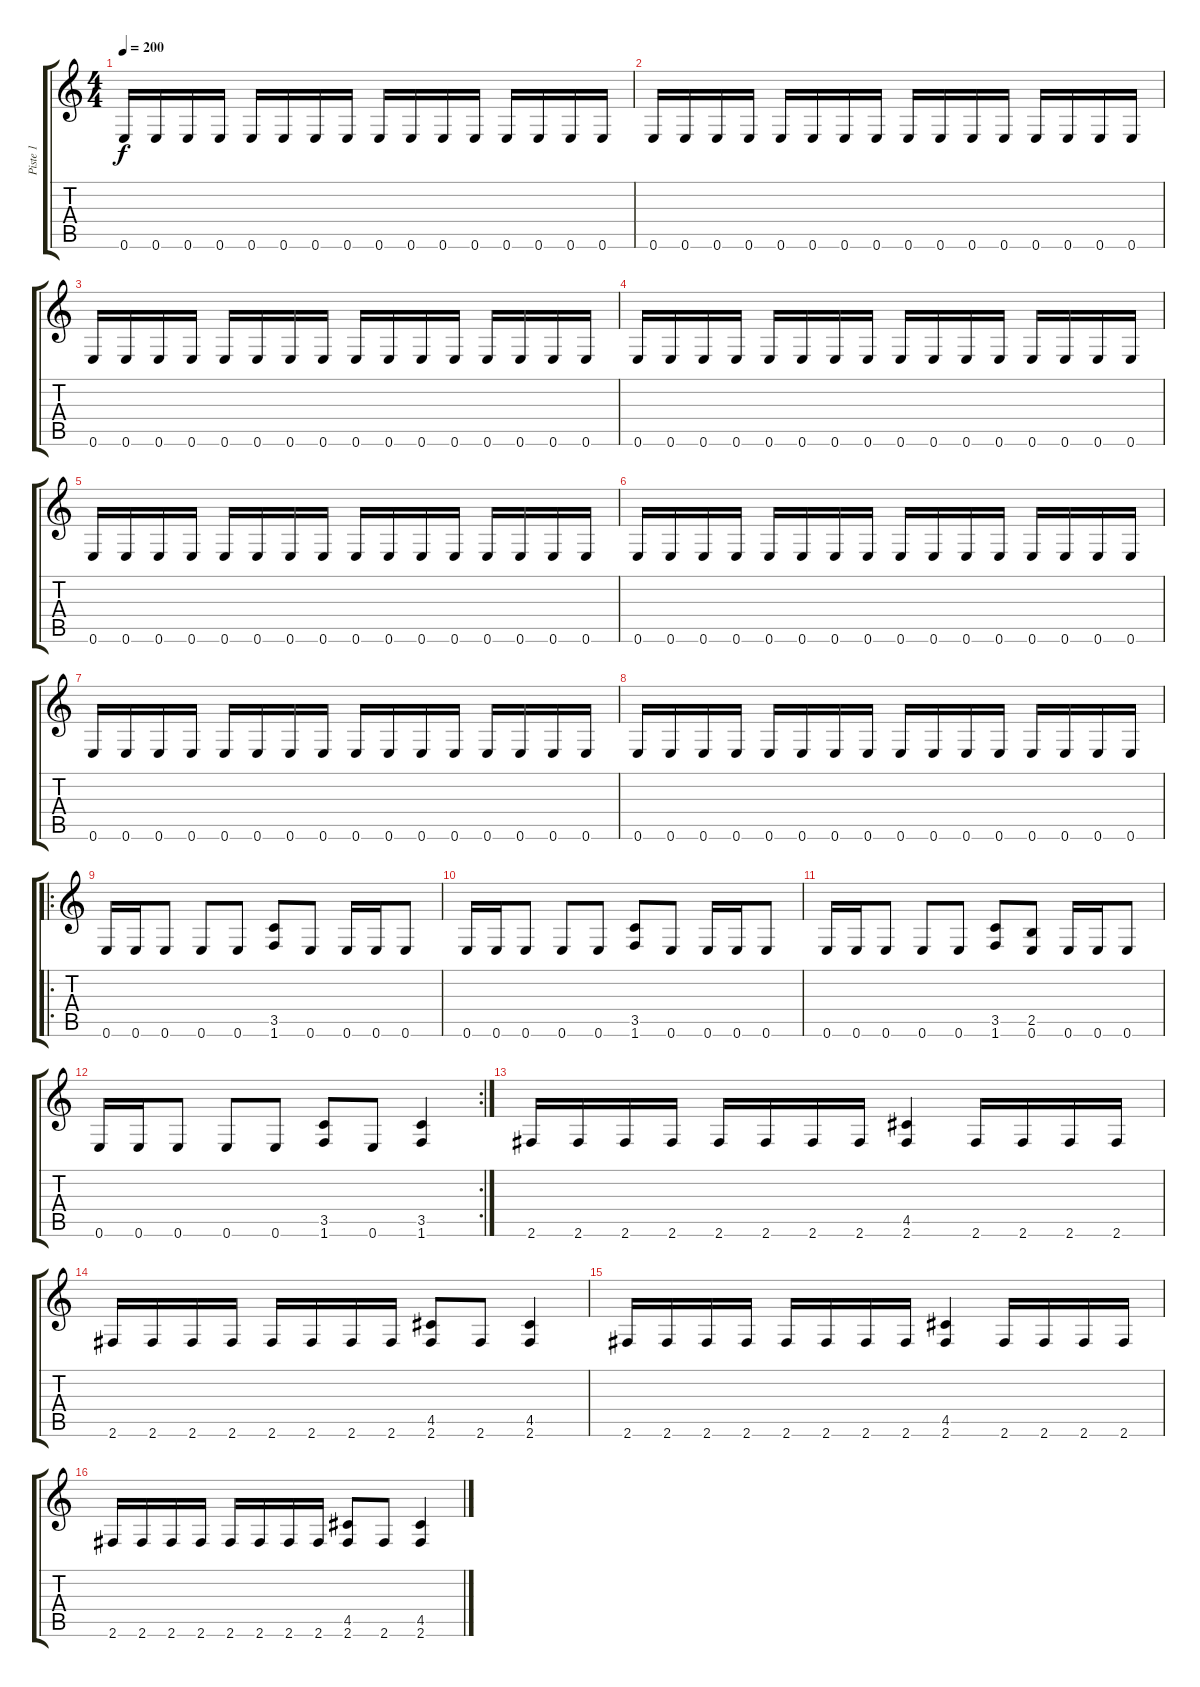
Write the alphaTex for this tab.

\track ("Piste 1" "Piste 1") {instrument overdrivenguitar}
\staff {score tabs}
\tuning (E4 B3 G3 D3 A2 E2) {hide}
\ts (4 4)
\tempo 200
\clef g2
\ks c
0.6.16{dy f instrument overdrivenguitar} 0.6.16 0.6.16 0.6.16 0.6.16 0.6.16 0.6.16 0.6.16 0.6.16 0.6.16 0.6.16 0.6.16 0.6.16 0.6.16 0.6.16 0.6.16 |
0.6.16 0.6.16 0.6.16 0.6.16 0.6.16 0.6.16 0.6.16 0.6.16 0.6.16 0.6.16 0.6.16 0.6.16 0.6.16 0.6.16 0.6.16 0.6.16 |
0.6.16 0.6.16 0.6.16 0.6.16 0.6.16 0.6.16 0.6.16 0.6.16 0.6.16 0.6.16 0.6.16 0.6.16 0.6.16 0.6.16 0.6.16 0.6.16 |
0.6.16 0.6.16 0.6.16 0.6.16 0.6.16 0.6.16 0.6.16 0.6.16 0.6.16 0.6.16 0.6.16 0.6.16 0.6.16 0.6.16 0.6.16 0.6.16 |
0.6.16 0.6.16 0.6.16 0.6.16 0.6.16 0.6.16 0.6.16 0.6.16 0.6.16 0.6.16 0.6.16 0.6.16 0.6.16 0.6.16 0.6.16 0.6.16 |
0.6.16 0.6.16 0.6.16 0.6.16 0.6.16 0.6.16 0.6.16 0.6.16 0.6.16 0.6.16 0.6.16 0.6.16 0.6.16 0.6.16 0.6.16 0.6.16 |
0.6.16 0.6.16 0.6.16 0.6.16 0.6.16 0.6.16 0.6.16 0.6.16 0.6.16 0.6.16 0.6.16 0.6.16 0.6.16 0.6.16 0.6.16 0.6.16 |
0.6.16 0.6.16 0.6.16 0.6.16 0.6.16 0.6.16 0.6.16 0.6.16 0.6.16 0.6.16 0.6.16 0.6.16 0.6.16 0.6.16 0.6.16 0.6.16 |
\ro
0.6.16 0.6.16 0.6.8 0.6.8 0.6.8 (3.5 1.6).8 0.6.8 0.6.16 0.6.16 0.6.8 |
0.6.16 0.6.16 0.6.8 0.6.8 0.6.8 (3.5 1.6).8 0.6.8 0.6.16 0.6.16 0.6.8 |
0.6.16 0.6.16 0.6.8 0.6.8 0.6.8 (3.5 1.6).8 (2.5 0.6).8 0.6.16 0.6.16 0.6.8 |
\rc 2
0.6.16 0.6.16 0.6.8 0.6.8 0.6.8 (3.5 1.6).8 0.6.8 (3.5 1.6).4 |
2.6.16 2.6.16 2.6.16 2.6.16 2.6.16 2.6.16 2.6.16 2.6.16 (4.5 2.6).4 2.6.16 2.6.16 2.6.16 2.6.16 |
2.6.16 2.6.16 2.6.16 2.6.16 2.6.16 2.6.16 2.6.16 2.6.16 (4.5 2.6).8 2.6.8 (4.5 2.6).4 |
2.6.16 2.6.16 2.6.16 2.6.16 2.6.16 2.6.16 2.6.16 2.6.16 (4.5 2.6).4 2.6.16 2.6.16 2.6.16 2.6.16 |
2.6.16 2.6.16 2.6.16 2.6.16 2.6.16 2.6.16 2.6.16 2.6.16 (4.5 2.6).8 2.6.8 (4.5 2.6).4
